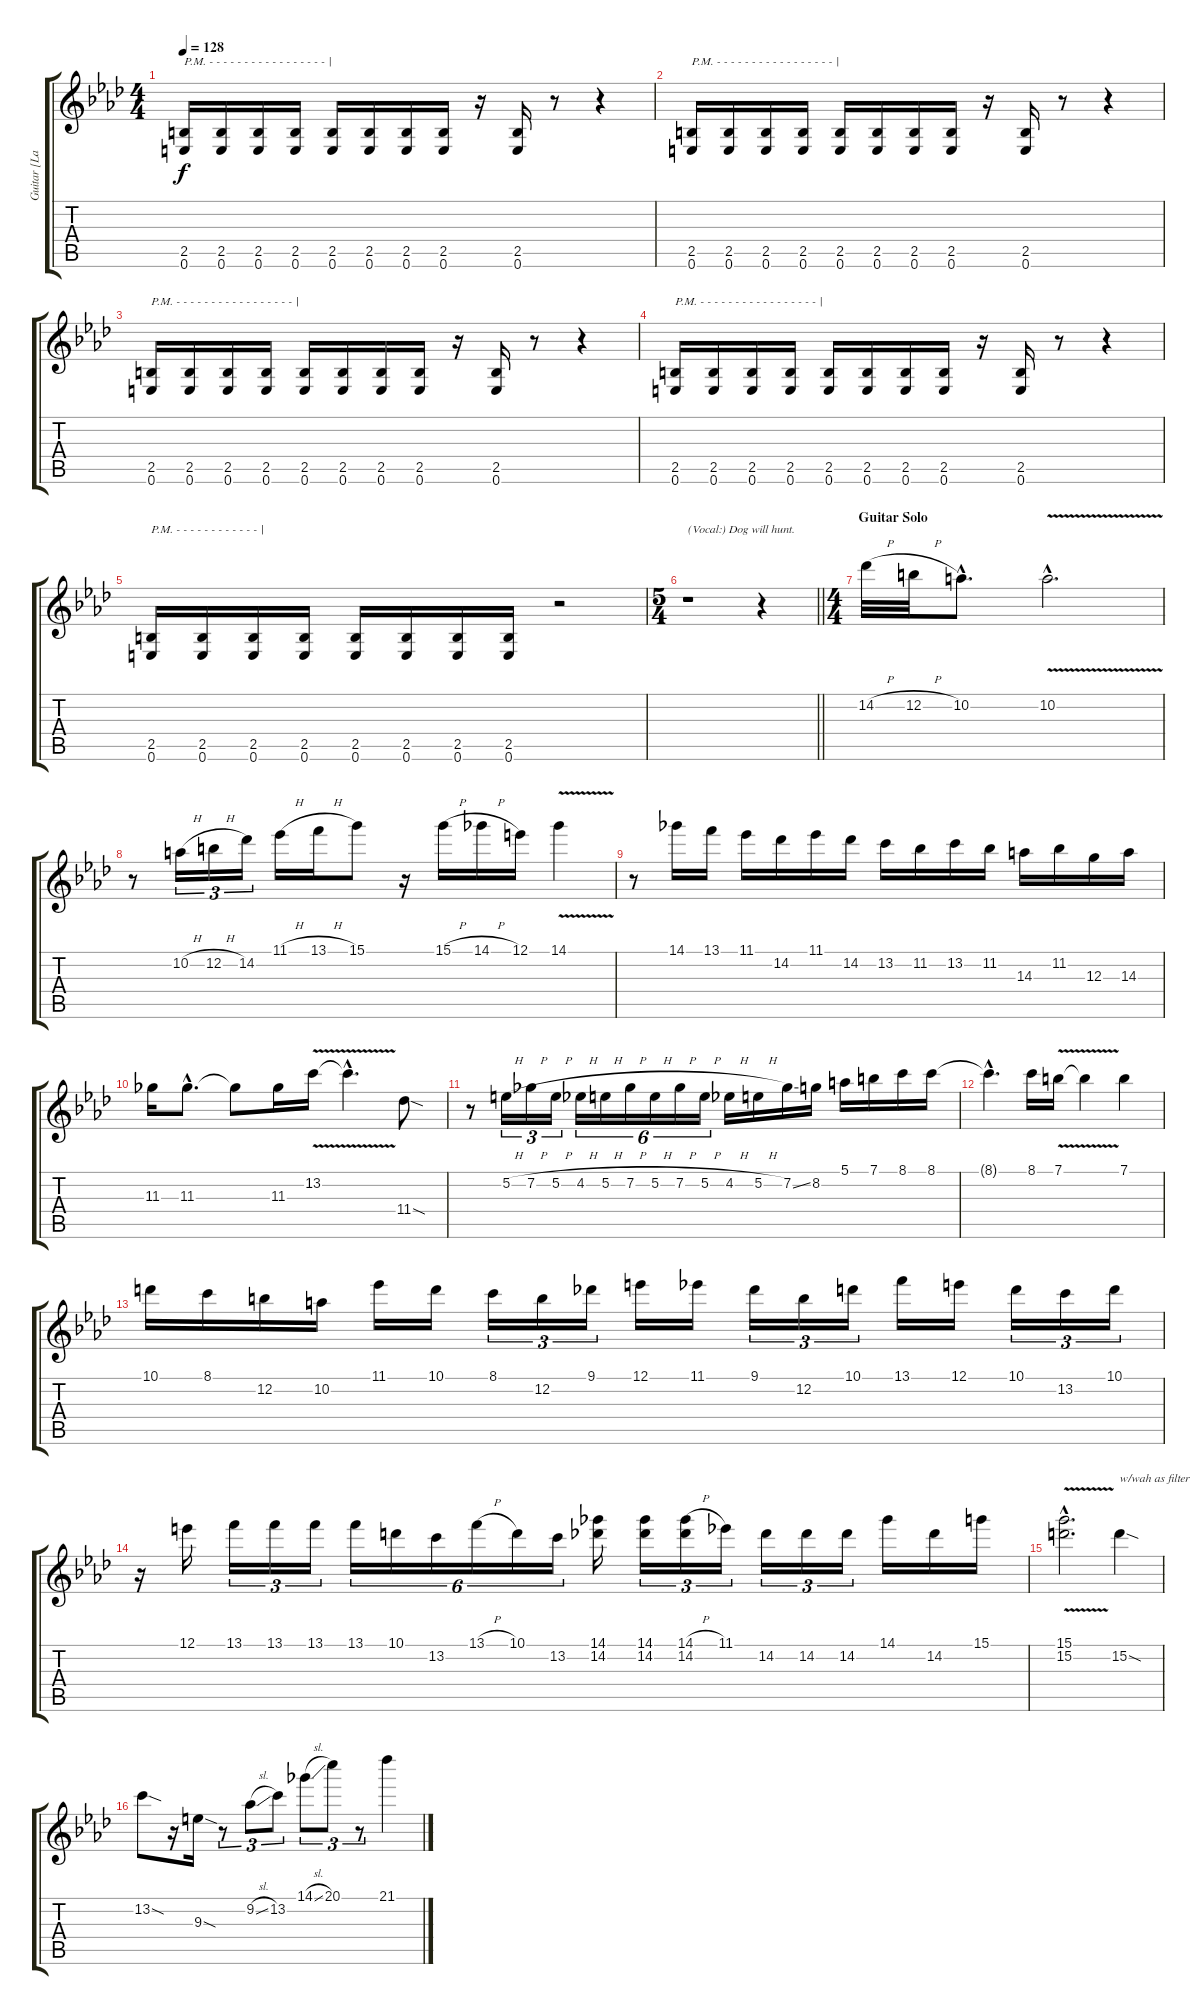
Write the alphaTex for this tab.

\track ("Guitar [Larry LaLonde]" "Guitar [La") {instrument distortionguitar}
\staff {score tabs}
\tuning (E4 B3 G3 D3 A2 E2) {hide}
\ts (4 4)
\tempo 128
\clef g2
\ks ab
(2.5 0.6).16{txt "P.M. - - - - - - - - - - - - - - - - - |" dy f} (2.5 0.6).16 (2.5 0.6).16 (2.5 0.6).16 (2.5 0.6).16 (2.5 0.6).16 (2.5 0.6).16 (2.5 0.6).16 r.16 (2.5 0.6).16 r.8 r.4 |
(2.5 0.6).16{txt "P.M. - - - - - - - - - - - - - - - - - |"} (2.5 0.6).16 (2.5 0.6).16 (2.5 0.6).16 (2.5 0.6).16 (2.5 0.6).16 (2.5 0.6).16 (2.5 0.6).16 r.16 (2.5 0.6).16 r.8 r.4 |
(2.5 0.6).16{txt "P.M. - - - - - - - - - - - - - - - - - |"} (2.5 0.6).16 (2.5 0.6).16 (2.5 0.6).16 (2.5 0.6).16 (2.5 0.6).16 (2.5 0.6).16 (2.5 0.6).16 r.16 (2.5 0.6).16 r.8 r.4 |
(2.5 0.6).16{txt "P.M. - - - - - - - - - - - - - - - - - |"} (2.5 0.6).16 (2.5 0.6).16 (2.5 0.6).16 (2.5 0.6).16 (2.5 0.6).16 (2.5 0.6).16 (2.5 0.6).16 r.16 (2.5 0.6).16 r.8 r.4 |
(2.5 0.6).16{txt "P.M. - - - - - - - - - - - - |"} (2.5 0.6).16 (2.5 0.6).16 (2.5 0.6).16 (2.5 0.6).16 (2.5 0.6).16 (2.5 0.6).16 (2.5 0.6).16 r.2 |
\ts (5 4)
\barLineRight lightlight
r.1{txt "(Vocal:) Dog will hunt."} r.4 |
\ts (4 4)
\section ("" "Guitar Solo")
14.2{h}.32 12.2{h}.32 10.2{hac}.8{d} 10.2{v hac}.2{d} |
r.8 10.2{h}.16{tu (3 2)} 12.2{h}.16{tu (3 2)} 14.2.16{tu (3 2)} 11.1{h}.16 13.1{h}.16 15.1.8 r.16 15.1{h}.16 14.1{h}.16 12.1.16 14.1{v}.4 |
r.8 14.1.16 13.1.16 11.1.16 14.2.16 11.1.16 14.2.16 13.2.16 11.2.16 13.2.16 11.2.16 14.3.16 11.2.16 12.3.16 14.3.16 |
11.3.16 11.3{hac}.8{d} 11.3{t}.8 11.3.16 13.2{v}.16 13.2{hac t}.4{d} 11.4{sod}.8 |
r.8 5.2{h}.16{tu (3 2)} 7.2{h}.16{tu (3 2)} 5.2{h}.16{tu (3 2)} 4.2{h}.16{tu (6 4)} 5.2{h}.16{tu (6 4)} 7.2{h}.16{tu (6 4)} 5.2{h}.16{tu (6 4)} 7.2{h}.16{tu (6 4)} 5.2{h}.16{tu (6 4)} 4.2{h}.16 5.2{h}.16 7.2{ss}.16 8.2.16 5.1.16 7.1.16 8.1.16 8.1.16 |
8.1{hac t}.4{d} 8.1.16 7.1{v}.16 7.1{t}.4 7.1.4 |
10.1.16 8.1.16 12.2.16 10.2.16 11.1.16 10.1.16 8.1.16{tu (3 2)} 12.2.16{tu (3 2)} 9.1.16{tu (3 2)} 12.1.16 11.1.16 9.1.16{tu (3 2)} 12.2.16{tu (3 2)} 10.1.16{tu (3 2)} 13.1.16 12.1.16 10.1.16{tu (3 2)} 13.2.16{tu (3 2)} 10.1.16{tu (3 2)} |
r.16 12.1.16 13.1.16{tu (3 2)} 13.1.16{tu (3 2)} 13.1.16{tu (3 2)} 13.1.16{tu (6 4)} 10.1.16{tu (6 4)} 13.2.16{tu (6 4)} 13.1{h}.16{tu (6 4)} 10.1.16{tu (6 4)} 13.2.16{tu (6 4)} (14.1 14.2).16 (14.1 14.2).16{tu (3 2)} (14.1{h} 14.2).16{tu (3 2)} 11.1.16{tu (3 2)} 14.2.16{tu (3 2)} 14.2.16{tu (3 2)} 14.2.16{tu (3 2)} 14.1.16 14.2.16 15.1.16 |
(15.1{v hac} 15.2{v hac}).2{d} 15.2{sod}.4{txt "w/wah as filter"} |
13.2{sod}.8 r.16 9.3{sod}.16 r.8{tu (3 2)} 9.2{sl}.8{tu (3 2)} 13.2.8{tu (3 2)} 14.1{sl}.8{tu (3 2)} 20.1.8{tu (3 2)} r.8{tu (3 2)} 21.1.4
